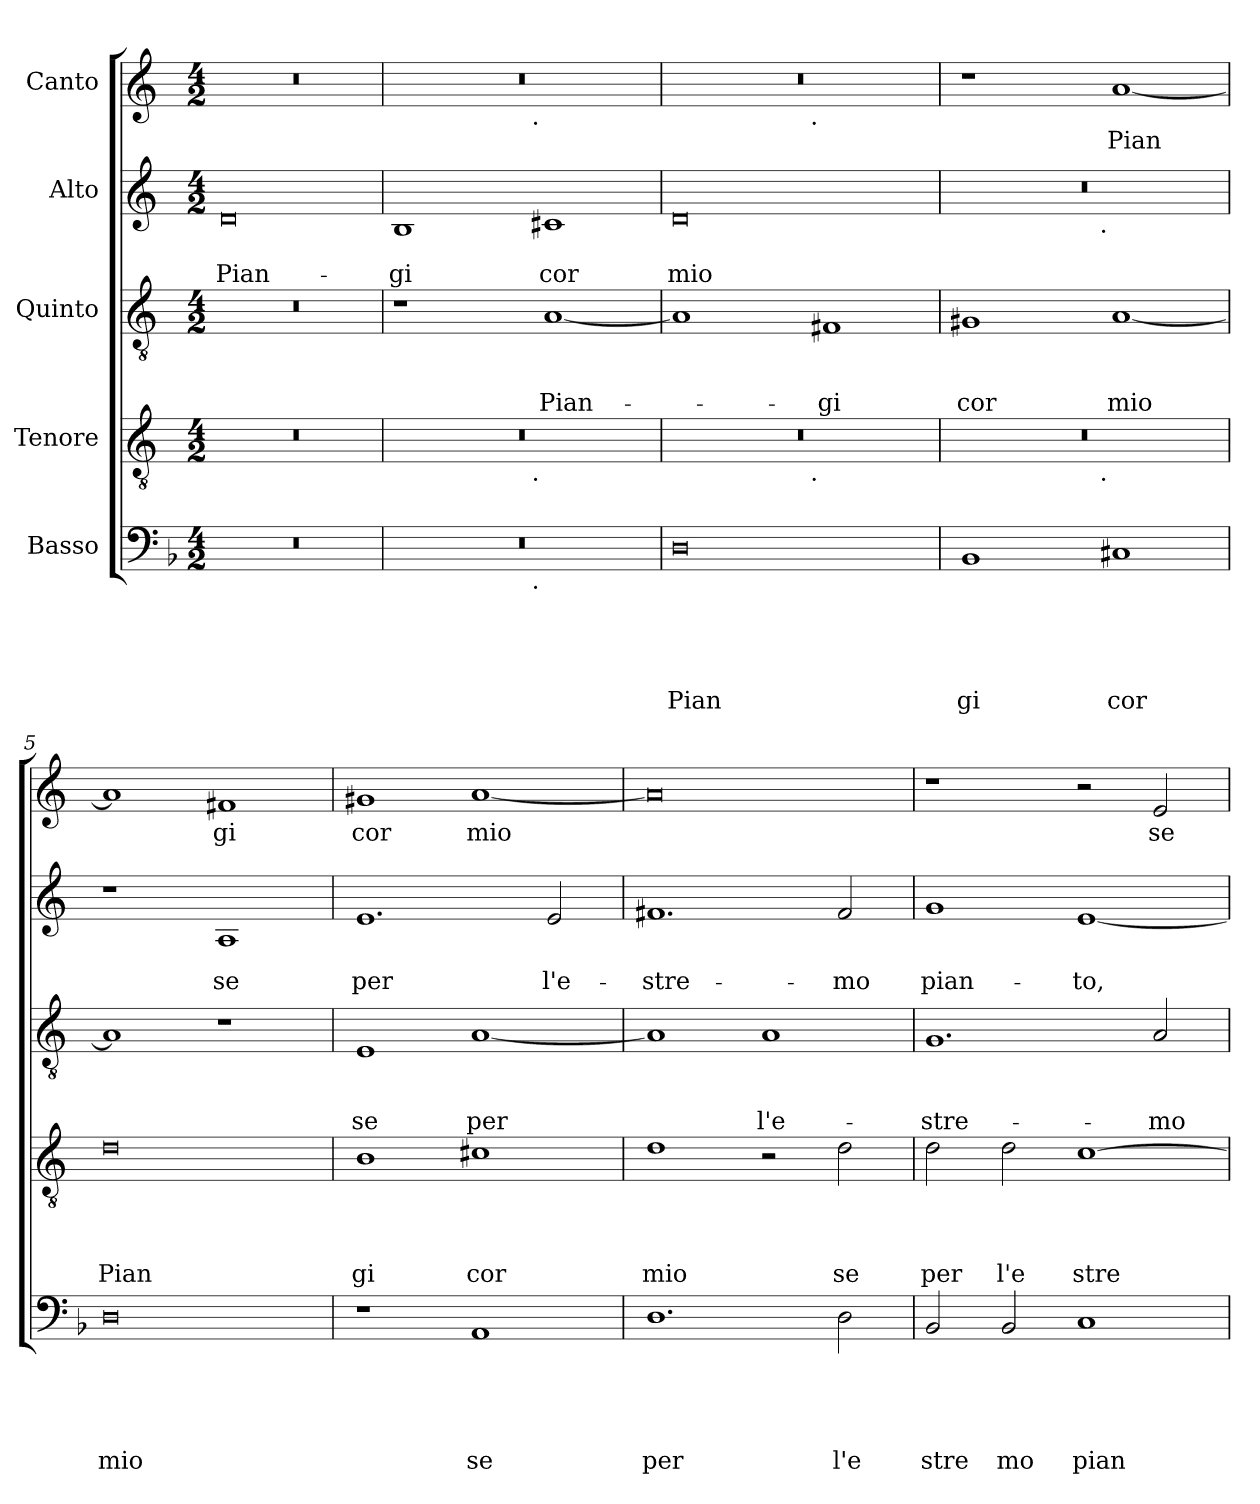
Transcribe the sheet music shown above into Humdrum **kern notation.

**kern	**text	**text	**text	**text	**text	**kern	**text	**text	**text	**text	**kern	**text	**text	**text	**kern	**text	**text	**kern	**text
*part5	*part5	*part5	*part5	*part5	*part5	*part4	*part4	*part4	*part4	*part4	*part3	*part3	*part3	*part3	*part2	*part2	*part2	*part1	*part1
*staff5	*staff5	*staff5	*staff5	*staff5	*staff5	*staff4	*staff4	*staff4	*staff4	*staff4	*staff3	*staff3	*staff3	*staff3	*staff2	*staff2	*staff2	*staff1	*staff1
*I"Basso	*	*	*	*	*	*I"Tenore	*	*	*	*	*I"Quinto	*	*	*	*I"Alto	*	*	*I"Canto	*
*clefF4	*	*	*	*	*	*clefGv2	*	*	*	*	*clefGv2	*	*	*	*clefG2	*	*	*clefG2	*
*	*	*	*	*	*	*ITrd-3c-5	*	*	*	*	*ITrd-3c-5	*	*	*	*ITrd-3c-5	*	*	*ITrd-3c-5	*
*k[b-]	*	*	*	*	*	*k[b-]	*	*	*	*	*k[b-]	*	*	*	*k[b-]	*	*	*k[b-]	*
*F:	*	*	*	*	*	*F:	*	*	*	*	*F:	*	*	*	*F:	*	*	*F:	*
*M4/2	*	*	*	*	*	*M4/2	*	*	*	*	*M4/2	*	*	*	*M4/2	*	*	*M4/2	*
=1	=1	=1	=1	=1	=1	=1	=1	=1	=1	=1	=1	=1	=1	=1	=1	=1	=1	=1	=1
!	!	!	!	!	!	!	!	!	!	!	!	!	!	!	!	!	!LO:LY:b	!	!
0r	.	.	.	.	.	0r	.	.	.	.	0r	.	.	.	0g	.	Pian-	0r	.
=2	=2	=2	=2	=2	=2	=2	=2	=2	=2	=2	=2	=2	=2	=2	=2	=2	=2	=2	=2
!	!	!	!	!	!	!	!	!	!	!	!	!	!	!	!	!	!LO:LY:b	!	!
*^	*	*	*	*	*	*^	*	*	*	*	*	*	*	*	*	*	*	*^	*
0r	2ryy	.	.	.	.	.	0r	2ryy	.	.	.	.	1r	.	.	.	1e	.	-gi	0r	2ryy	.
.	4...ryy	.	.	.	.	.	.	4...ryy	.	.	.	.	.	.	.	.	.	.	.	.	4...ryy	.
!	!	!	!	!	!	!	!	!	!	!	!	!	!	!	!	!	!	!	!	!	!LO:TX:b:t=.	!
!	!	!	!	!	!	!	!	!LO:TX:b:t=.	!	!	!	!	!	!	!	!	!	!	!	!	!	!
!	!LO:TX:b:t=.	!	!	!	!	!	!	!	!	!	!	!	!	!	!	!	!	!	!	!	!	!
.	1ryy	.	.	.	.	.	.	1ryy	.	.	.	.	.	.	.	.	.	.	.	.	1ryy	.
!	!	!	!	!	!	!	!	!	!	!	!	!	!	!	!	!LO:LY:b	!	!	!LO:LY:b	!	!	!
.	.	.	.	.	.	.	.	.	.	.	.	.	[<1d	.	.	Pian-	1f#X	.	cor	.	.	.
.	32ryy	.	.	.	.	.	.	32ryy	.	.	.	.	.	.	.	.	.	.	.	.	32ryy	.
=3	=3	=3	=3	=3	=3	=3	=3	=3	=3	=3	=3	=3	=3	=3	=3	=3	=3	=3	=3	=3	=3	=3
!	!	!	!	!	!	!LO:LY:b	!	!	!	!	!	!	!	!	!	!	!	!	!LO:LY:b	!	!	!
*v	*v	*	*	*	*	*	*	*	*	*	*	*	*	*	*	*	*	*	*	*	*	*
0D	.	.	.	.	Pian	0r	2ryy	.	.	.	.	1d]	.	.	.	0g	.	mio	0r	2ryy	.
.	.	.	.	.	.	.	4...ryy	.	.	.	.	.	.	.	.	.	.	.	.	4...ryy	.
!	!	!	!	!	!	!	!	!	!	!	!	!	!	!	!	!	!	!	!	!LO:TX:b:t=.	!
!	!	!	!	!	!	!	!LO:TX:b:t=.	!	!	!	!	!	!	!	!	!	!	!	!	!	!
.	.	.	.	.	.	.	1ryy	.	.	.	.	.	.	.	.	.	.	.	.	1ryy	.
!	!	!	!	!	!	!	!	!	!	!	!	!	!	!	!LO:LY:b	!	!	!	!	!	!
.	.	.	.	.	.	.	.	.	.	.	.	1Bn	.	.	-gi	.	.	.	.	.	.
.	.	.	.	.	.	.	32ryy	.	.	.	.	.	.	.	.	.	.	.	.	32ryy	.
=4	=4	=4	=4	=4	=4	=4	=4	=4	=4	=4	=4	=4	=4	=4	=4	=4	=4	=4	=4	=4	=4
!	!	!	!	!	!LO:LY:b	!	!	!	!	!	!	!	!	!	!LO:LY:b	!	!	!	!	!	!
*	*	*	*	*	*	*	*	*	*	*	*	*	*	*	*	*^	*	*	*v	*v	*
1BB-	.	.	.	.	gi	0r	2ryy	.	.	.	.	1c#X	.	.	cor	0r	2ryy	.	.	1r	.
.	.	.	.	.	.	.	4...ryy	.	.	.	.	.	.	.	.	.	4...ryy	.	.	.	.
!	!	!	!	!	!	!	!	!	!	!	!	!	!	!	!	!	!LO:TX:b:t=.	!	!	!	!
!	!	!	!	!	!	!	!LO:TX:b:t=.	!	!	!	!	!	!	!	!	!	!	!	!	!	!
.	.	.	.	.	.	.	1ryy	.	.	.	.	.	.	.	.	.	1ryy	.	.	.	.
!	!	!	!	!	!LO:LY:b	!	!	!	!	!	!	!	!	!	!LO:LY:b	!	!	!	!	!	!LO:LY:b
1C#X	.	.	.	.	cor	.	.	.	.	.	.	[<1d	.	.	mio	.	.	.	.	[<1dd	Pian
.	.	.	.	.	.	.	32ryy	.	.	.	.	.	.	.	.	.	32ryy	.	.	.	.
=5	=5	=5	=5	=5	=5	=5	=5	=5	=5	=5	=5	=5	=5	=5	=5	=5	=5	=5	=5	=5	=5
!	!	!	!	!	!LO:LY:b	!	!	!	!	!	!LO:LY:b	!	!	!	!	!	!	!	!	!	!
*	*	*	*	*	*	*v	*v	*	*	*	*	*	*	*	*	*v	*v	*	*	*	*
0D	.	.	.	.	mio	0g	.	.	.	Pian	1d]	.	.	.	1r	.	.	1dd<]	.
!	!	!	!	!	!	!	!	!	!	!	!	!	!	!	!	!	!LO:LY:b	!	!LO:LY:b
.	.	.	.	.	.	.	.	.	.	.	1r	.	.	.	1d	.	se	1bn	gi
=6	=6	=6	=6	=6	=6	=6	=6	=6	=6	=6	=6	=6	=6	=6	=6	=6	=6	=6	=6
!	!	!	!	!	!	!	!	!	!	!LO:LY:b	!	!	!	!LO:LY:b	!	!	!LO:LY:b	!	!LO:LY:b
1r	.	.	.	.	.	1e	.	.	.	gi	1A	.	.	se	1.a	.	per	1cc#X	cor
!	!	!	!	!	!LO:LY:b	!	!	!	!	!LO:LY:b	!	!	!	!LO:LY:b	!	!	!	!	!LO:LY:b
1AA	.	.	.	.	se	1f#X	.	.	.	cor	[<1d	.	.	per	.	.	.	[<1dd	mio
!	!	!	!	!	!	!	!	!	!	!	!	!	!	!	!	!	!LO:LY:b	!	!
.	.	.	.	.	.	.	.	.	.	.	.	.	.	.	2a/	.	l'e-	.	.
=7	=7	=7	=7	=7	=7	=7	=7	=7	=7	=7	=7	=7	=7	=7	=7	=7	=7	=7	=7
!	!	!	!	!	!LO:LY:b	!	!	!	!	!LO:LY:b	!	!	!	!	!	!	!LO:LY:b	!	!
1.D	.	.	.	.	per	1g	.	.	.	mio	1d]	.	.	.	1.bn	.	-stre-	0dd]	.
!	!	!	!	!	!	!	!	!	!	!	!	!	!	!LO:LY:b	!	!	!	!	!
.	.	.	.	.	.	2r	.	.	.	.	1d	.	.	l'e-	.	.	.	.	.
!	!	!	!	!	!LO:LY:b	!	!	!	!	!LO:LY:b	!	!	!	!	!	!	!LO:LY:b	!	!
2D\	.	.	.	.	l'e	2g\	.	.	.	se	.	.	.	.	2b/	.	-mo	.	.
=8	=8	=8	=8	=8	=8	=8	=8	=8	=8	=8	=8	=8	=8	=8	=8	=8	=8	=8	=8
!	!	!	!	!	!LO:LY:b	!	!	!	!	!LO:LY:b	!	!	!	!LO:LY:b	!	!	!LO:LY:b	!	!
2BB-/	.	.	.	.	stre	2g\	.	.	.	per	1.c	.	.	-stre-	1cc	.	pian-	1r	.
!	!	!	!	!	!LO:LY:b	!	!	!	!	!LO:LY:b	!	!	!	!	!	!	!	!	!
2BB-/	.	.	.	.	mo	2g\	.	.	.	l'e	.	.	.	.	.	.	.	.	.
!	!	!	!	!	!LO:LY:b	!	!	!	!	!LO:LY:b	!	!	!	!	!	!	!LO:LY:b	!	!
1C	.	.	.	.	pian	[<1f	.	.	.	stre	.	.	.	.	[<1a	.	-to,	2r	.
!	!	!	!	!	!	!	!	!	!	!	!	!	!	!LO:LY:b	!	!	!	!	!LO:LY:b
.	.	.	.	.	.	.	.	.	.	.	2d/	.	.	-mo	.	.	.	2a/	se
=	=	=	=	=	=	=	=	=	=	=	=	=	=	=	=	=	=	=	=
*-	*-	*-	*-	*-	*-	*-	*-	*-	*-	*-	*-	*-	*-	*-	*-	*-	*-	*-	*-
